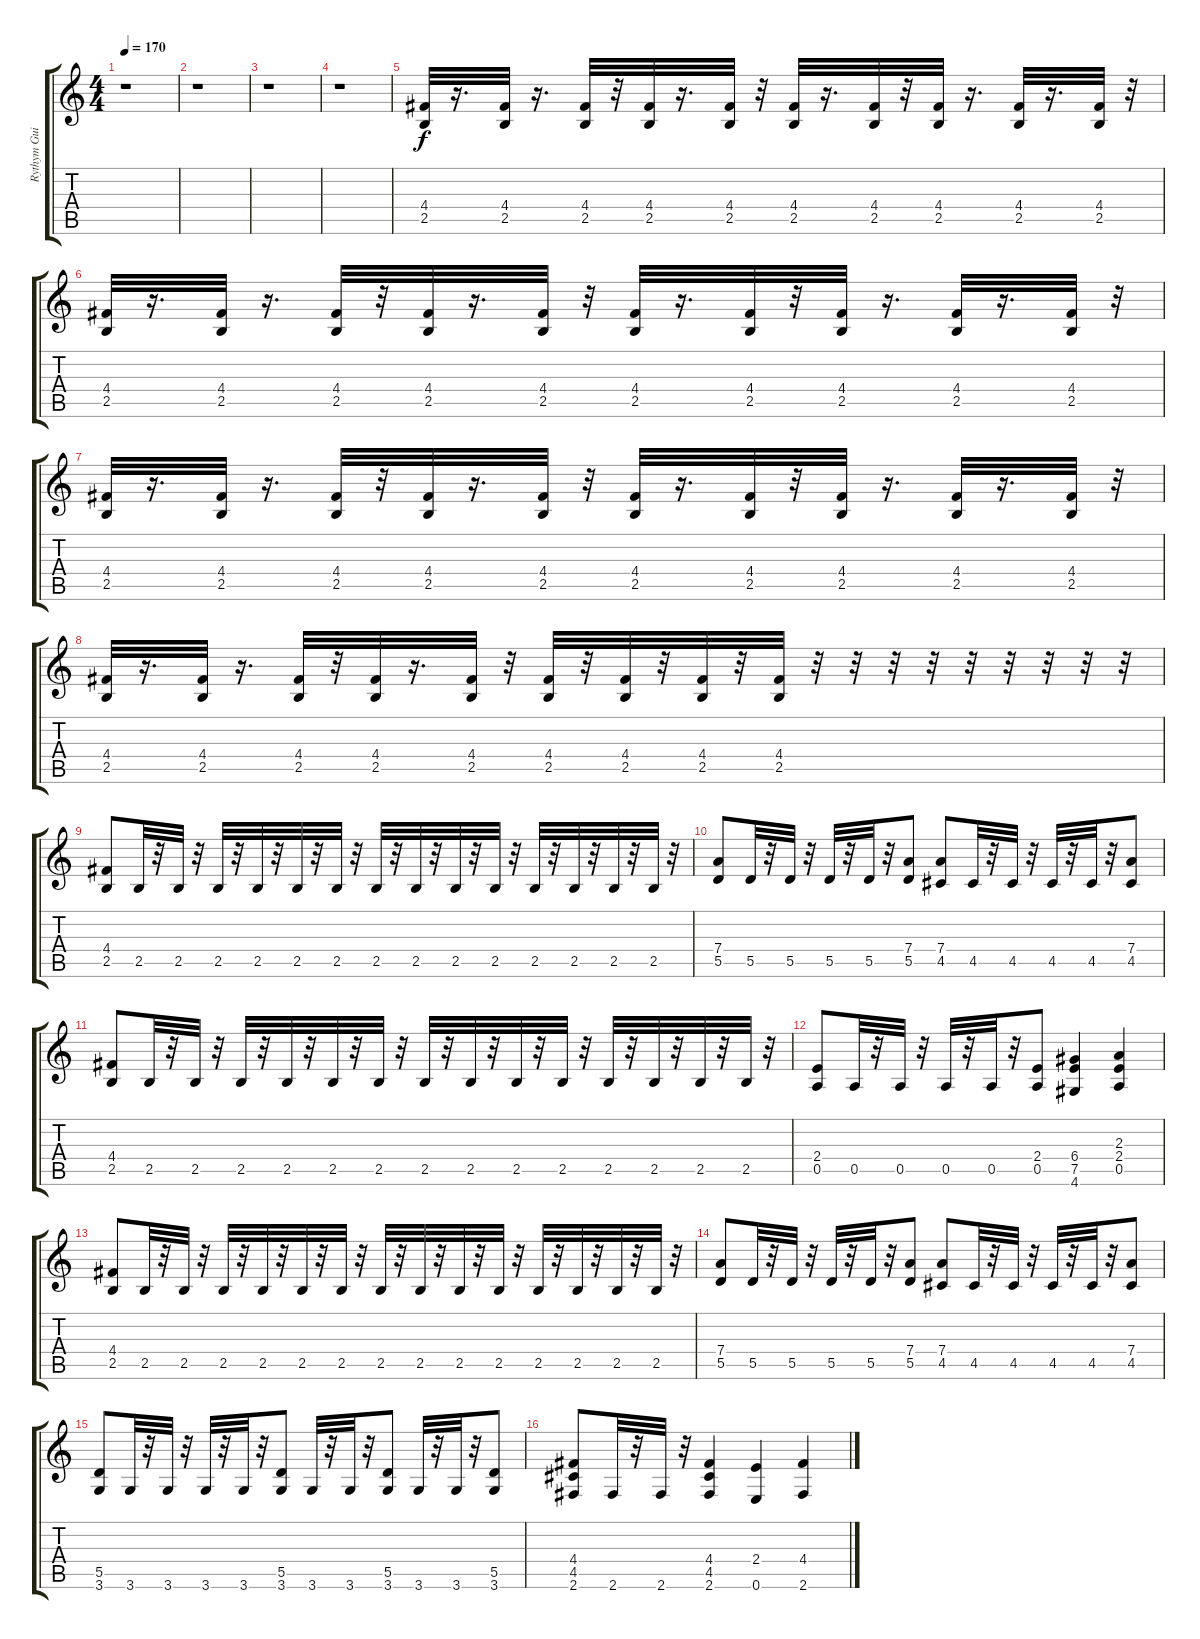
\track ("Rythym Guitar" "Rythym Gui") {instrument distortionguitar}
\staff {score tabs}
\tuning (E4 B3 G3 D3 A2 E2) {hide}
\ts (4 4)
\tempo 170
\clef g2
\ks c
r.1{dy f instrument distortionguitar} |
r.1 |
r.1 |
r.1 |
(4.4 2.5).32 r.16{d} (4.4 2.5).32 r.16{d} (4.4 2.5).32 r.32 (4.4 2.5).32 r.16{d} (4.4 2.5).32 r.32 (4.4 2.5).32 r.16{d} (4.4 2.5).32 r.32 (4.4 2.5).32 r.16{d} (4.4 2.5).32 r.16{d} (4.4 2.5).32 r.32 |
(4.4 2.5).32 r.16{d} (4.4 2.5).32 r.16{d} (4.4 2.5).32 r.32 (4.4 2.5).32 r.16{d} (4.4 2.5).32 r.32 (4.4 2.5).32 r.16{d} (4.4 2.5).32 r.32 (4.4 2.5).32 r.16{d} (4.4 2.5).32 r.16{d} (4.4 2.5).32 r.32 |
(4.4 2.5).32 r.16{d} (4.4 2.5).32 r.16{d} (4.4 2.5).32 r.32 (4.4 2.5).32 r.16{d} (4.4 2.5).32 r.32 (4.4 2.5).32 r.16{d} (4.4 2.5).32 r.32 (4.4 2.5).32 r.16{d} (4.4 2.5).32 r.16{d} (4.4 2.5).32 r.32 |
(4.4 2.5).32 r.16{d} (4.4 2.5).32 r.16{d} (4.4 2.5).32 r.32 (4.4 2.5).32 r.16{d} (4.4 2.5).32 r.32 (4.4 2.5).32 r.32 (4.4 2.5).32 r.32 (4.4 2.5).32 r.32 (4.4 2.5).32 r.32 r.32 r.32 r.32 r.32 r.32 r.32 r.32 r.32 |
(4.4 2.5).8 2.5.32 r.32 2.5.32 r.32 2.5.32 r.32 2.5.32 r.32 2.5.32 r.32 2.5.32 r.32 2.5.32 r.32 2.5.32 r.32 2.5.32 r.32 2.5.32 r.32 2.5.32 r.32 2.5.32 r.32 2.5.32 r.32 2.5.32 r.32 |
(7.4 5.5).8 5.5.32 r.32 5.5.32 r.32 5.5.32 r.32 5.5.32 r.32 (7.4 5.5).8 (7.4 4.5).8 4.5.32 r.32 4.5.32 r.32 4.5.32 r.32 4.5.32 r.32 (7.4 4.5).8 |
(4.4 2.5).8 2.5.32 r.32 2.5.32 r.32 2.5.32 r.32 2.5.32 r.32 2.5.32 r.32 2.5.32 r.32 2.5.32 r.32 2.5.32 r.32 2.5.32 r.32 2.5.32 r.32 2.5.32 r.32 2.5.32 r.32 2.5.32 r.32 2.5.32 r.32 |
(2.4 0.5).8 0.5.32 r.32 0.5.32 r.32 0.5.32 r.32 0.5.32 r.32 (2.4 0.5).8 (6.4 7.5 4.6).4 (2.3 2.4 0.5).4 |
(4.4 2.5).8 2.5.32 r.32 2.5.32 r.32 2.5.32 r.32 2.5.32 r.32 2.5.32 r.32 2.5.32 r.32 2.5.32 r.32 2.5.32 r.32 2.5.32 r.32 2.5.32 r.32 2.5.32 r.32 2.5.32 r.32 2.5.32 r.32 2.5.32 r.32 |
(7.4 5.5).8 5.5.32 r.32 5.5.32 r.32 5.5.32 r.32 5.5.32 r.32 (7.4 5.5).8 (7.4 4.5).8 4.5.32 r.32 4.5.32 r.32 4.5.32 r.32 4.5.32 r.32 (7.4 4.5).8 |
(5.5 3.6).8 3.6.32 r.32 3.6.32 r.32 3.6.32 r.32 3.6.32 r.32 (5.5 3.6).8 3.6.32 r.32 3.6.32 r.32 (5.5 3.6).8 3.6.32 r.32 3.6.32 r.32 (5.5 3.6).8 |
(4.4 4.5 2.6).8 2.6.32 r.32 2.6.32 r.32 (4.4 4.5 2.6).4 (2.4 0.6).4 (4.4 2.6).4
